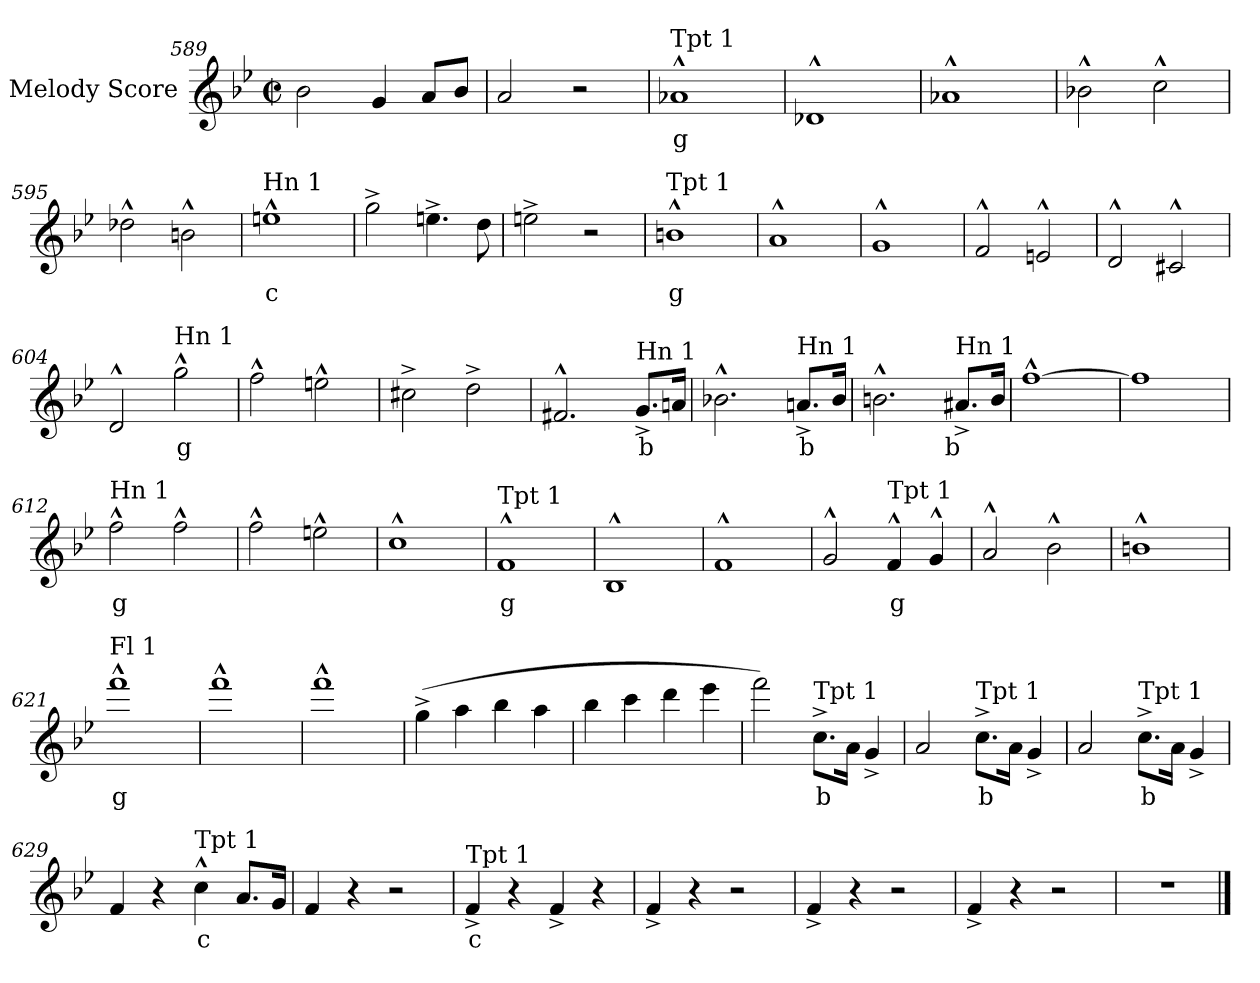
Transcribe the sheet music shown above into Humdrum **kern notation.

**kern	**text
*part1	*part1
*staff1	*staff1
*I"Melody Score	*
*clefG2	*
*k[b-e-]	*
*M2/2	*
*met(c|)	*
=589	=589
2b-\	.
4g/	.
8a/L	.
8b-/J	.
=590	=590
2a/	.
2r	.
=591	=591
!LO:TX:a:t=Tpt 1	!
!	!LO:LY:b:color=#FF0000
1a-X^^	g
=592	=592
1d-X^^	.
=593	=593
1a-X^^	.
=594	=594
2b-X^^\	.
2cc^^\	.
=595	=595
2dd-X^^\	.
2bn^^\	.
=596	=596
!LO:TX:a:t=Hn 1	!
!	!LO:LY:b:color=#FF0000
1een^^	c
=597	=597
2gg^\	.
4.een^\	.
8dd\	.
=598	=598
2ee^\	.
2r	.
=599	=599
!LO:TX:a:t=Tpt 1	!
!	!LO:LY:b:color=#FF0000
1bn^^	g
=600	=600
1a^^	.
=601	=601
1g^^	.
=602	=602
2f^^/	.
2e^^/	.
=603	=603
2d^^/	.
2c#X^^/	.
=604	=604
2d^^/	.
!LO:TX:a:t=Hn 1	!
!	!LO:LY:b:color=#FF0000
2gg^^\	g
=605	=605
2ff^^\	.
2een^^\	.
=606	=606
2cc#X^\	.
2dd^\	.
=607	=607
2.f#X^^/	.
!LO:TX:a:t=Hn 1	!
!	!LO:LY:b:color=#FF0000
8.g^>/L	b
16an/Jk	.
=608	=608
2.b-X^^\	.
!LO:TX:a:t=Hn 1	!
!	!LO:LY:b:color=#FF0000
8.an^>/L	b
16b-/Jk	.
=609	=609
2.bn^^\	.
!LO:TX:a:t=Hn 1	!
!	!LO:LY:b:color=#FF0000
8.a#X^>/L	b
16b/Jk	.
=610	=610
[1ff^^	.
=611	=611
1ff]	.
=612	=612
!LO:TX:a:t=Hn 1	!
!	!LO:LY:b:color=#FF0000
2ff^^\	g
2ff^^\	.
=613	=613
2ff^^\	.
2ee^^\	.
=614	=614
1cc^^	.
=615	=615
!LO:TX:a:t=Tpt 1	!
!	!LO:LY:b:color=#FF0000
1f^^	g
=616	=616
1B-^^	.
=617	=617
1f^^	.
=618	=618
2g^^/	.
!LO:TX:a:t=Tpt 1	!
!	!LO:LY:b:color=#FF0000
4f^^/	g
4g^^/	.
=619	=619
2a^^/	.
2b-^^\	.
=620	=620
1bn^^	.
=621	=621
!LO:TX:a:t=Fl 1	!
!	!LO:LY:b:color=#FF0000
1fff^^	g
=622	=622
1fff^^	.
=623	=623
1fff^^	.
=624	=624
(4gg^\	.
4aa\	.
4bb-\	.
4aa\	.
=625	=625
4bb-\	.
4ccc\	.
4ddd\	.
4eee-\	.
=626	=626
2fff)	.
!LO:TX:a:t=Tpt 1	!
!	!LO:LY:b:color=#FF0000
8.cc^\L	b
16a\Jk	.
4g^/	.
=627	=627
2a/	.
!LO:TX:a:t=Tpt 1	!
!	!LO:LY:b:color=#FF0000
8.cc^\L	b
16a\Jk	.
4g^/	.
=628	=628
2a/	.
!LO:TX:a:t=Tpt 1	!
!	!LO:LY:b:color=#FF0000
8.cc^\L	b
16a\Jk	.
4g^/	.
=629	=629
4f/	.
4r	.
!LO:TX:a:t=Tpt 1	!
!	!LO:LY:b:color=#FF0000
4cc^^\	c
8.a/L	.
16g/Jk	.
=630	=630
4f/	.
4r	.
2r	.
=631	=631
!LO:TX:a:t=Tpt 1	!
!	!LO:LY:b:color=#FF0000
4f^/	c
4r	.
4f^/	.
4r	.
=632	=632
4f^/	.
4r	.
2r	.
=633	=633
4f^/	.
4r	.
2r	.
=634	=634
4f^/	.
4r	.
2r	.
=635	=635
1r	.
==	==
*-	*-
